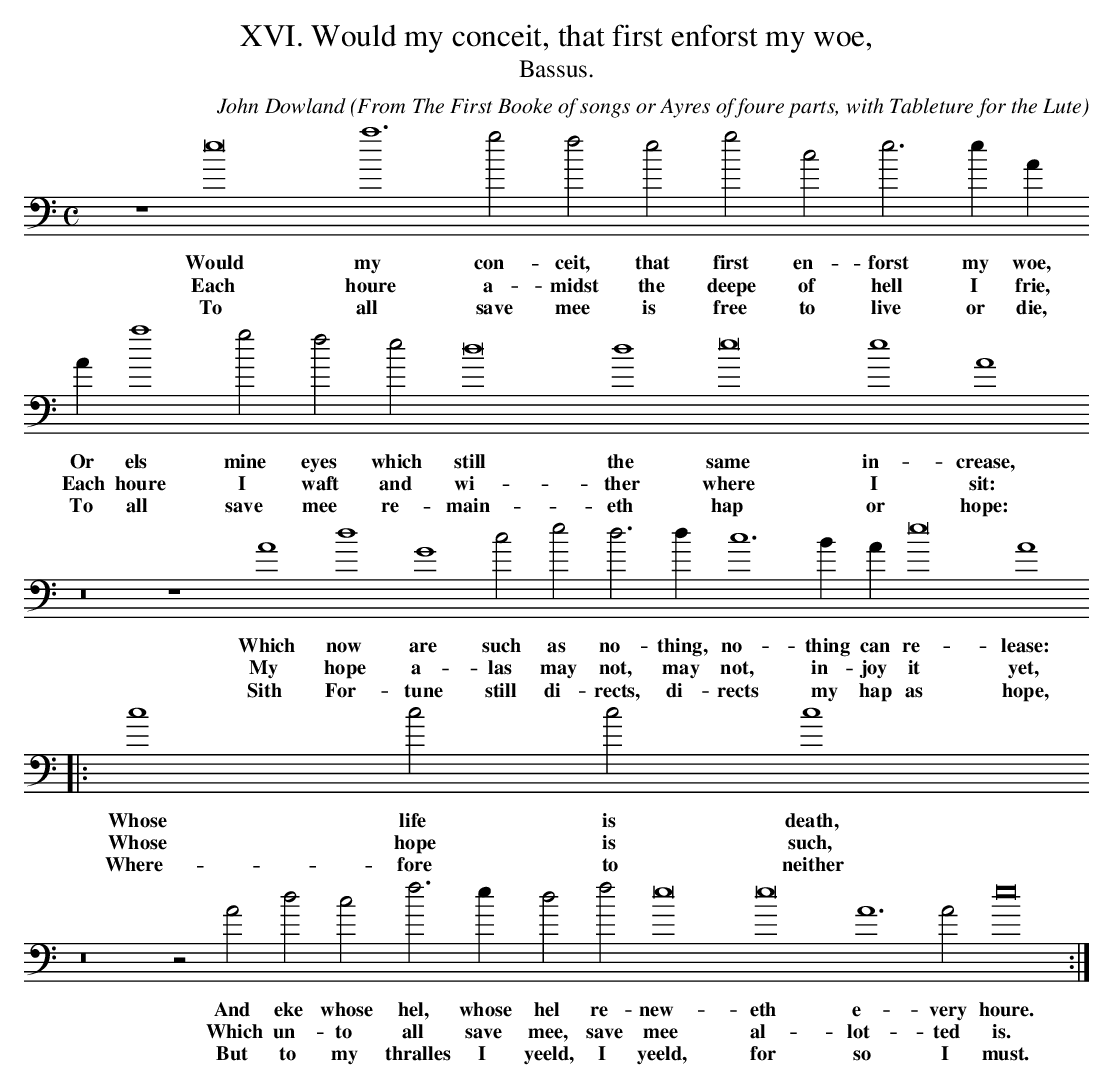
X:1
T:XVI. Would my conceit, that first enforst my woe,
T:Bassus.
C: John Dowland
O: From The First Booke of songs or Ayres of foure parts, with Tableture for the Lute
L:1/4
M:C
K:E phr bass
z4 e8 a6 g2 f2 e2 g2 c2 e3 e A
w: Would my con- ceit, that first en- forst my woe,
w: Each houre a- midst the deepe of hell I frie,
w: To all save mee is free to live or die,
A a4 g2 f2 e2 d8 d4 e8 e4 A4
w: Or els mine eyes which still the same in- crease,
w: Each houre I waft and wi- ther where I sit:
w: To all save mee re- main- eth hap or hope:
z8 z4 A4 d4 G4 c2 e2 d3 d c6 B A e8 A4
w: Which now are such as no- thing, no- thing can re- lease:
w: My hope a- las may not, may not, in- joy it  yet,
w: Sith For- tune still di- rects, di- rects my hap as hope,
|:c4 c2 c2 c4
w: Whose life is death,
w: Whose hope is such,
w: Where- fore to neither
z8 z2 A2 d2 c2 f3 e d2 f2 e8 e8 A6 A2 e8 :|
w: And eke whose hel, whose hel re- new- eth e- very houre.
w: Which un- to all save mee, save mee al- lot- ted is.
w: But to my thralles I yeeld, I yeeld, for so I must.
